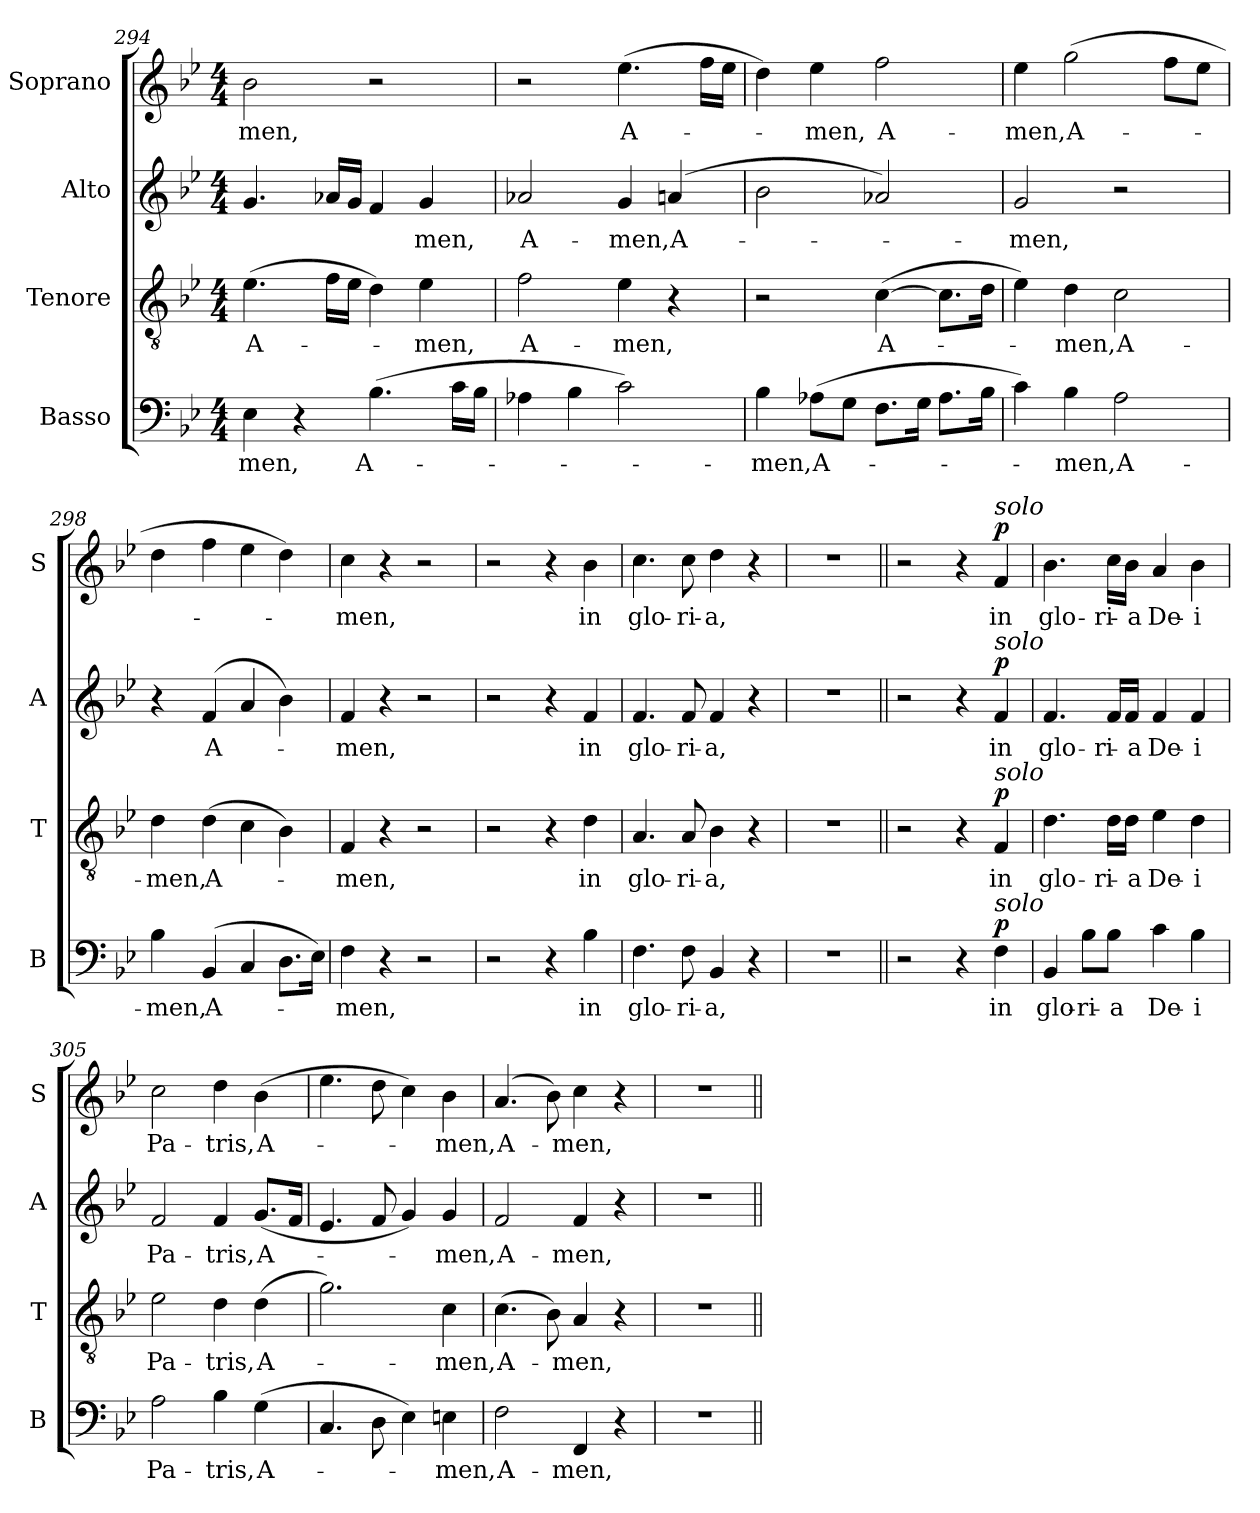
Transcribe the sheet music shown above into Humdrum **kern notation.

**kern	**text	**dynam	**kern	**text	**dynam	**kern	**text	**dynam	**kern	**text	**dynam
*part4	*part4	*part4	*part3	*part3	*part3	*part2	*part2	*part2	*part1	*part1	*part1
*staff4	*staff4	*staff4	*staff3	*staff3	*staff3	*staff2	*staff2	*staff2	*staff1	*staff1	*staff1
*I"Basso	*	*	*I"Tenore	*	*	*I"Alto	*	*	*I"Soprano	*	*
*I'B	*	*	*I'T	*	*	*I'A	*	*	*I'S	*	*
*clefF4	*	*	*clefGv2	*	*	*clefG2	*	*	*clefG2	*	*
*k[b-e-]	*	*	*k[b-e-]	*	*	*k[b-e-]	*	*	*k[b-e-]	*	*
*B-:	*	*	*B-:	*	*	*B-:	*	*	*B-:	*	*
*M4/4	*	*	*M4/4	*	*	*M4/4	*	*	*M4/4	*	*
=294	=294	=294	=294	=294	=294	=294	=294	=294	=294	=294	=294
4E-\	-men,	.	(>4.e-\	A-	.	4.g/	.	.	2b-\	-men,	.
4r	.	.	.	.	.	.	.	.	.	.	.
.	.	.	16f\LL	.	.	16a-X/LL	.	.	.	.	.
.	.	.	16e-\JJ	.	.	16g/JJ	.	.	.	.	.
(>4.B-\	A-	.	4d\)	.	.	4f/	.	.	2r	.	.
.	.	.	4e-\	-men,	.	4g/	-men,	.	.	.	.
16c\LL	.	.	.	.	.	.	.	.	.	.	.
16B-\JJ	.	.	.	.	.	.	.	.	.	.	.
!!LO:PB:g=z
=295	=295	=295	=295	=295	=295	=295	=295	=295	=295	=295	=295
4A-X\	.	.	2f\	A-	.	2a-X/	A-	.	2r	.	.
4B-\	.	.	.	.	.	.	.	.	.	.	.
2c\)	.	.	4e-\	-men,	.	4g/	-men,	.	(>4.ee-\	A-	.
.	.	.	4r	.	.	(>4an/	A-	.	.	.	.
.	.	.	.	.	.	.	.	.	16ff\LL	.	.
.	.	.	.	.	.	.	.	.	16ee-\JJ	.	.
=296	=296	=296	=296	=296	=296	=296	=296	=296	=296	=296	=296
4B-\	-men,	.	2r	.	.	2b-\	.	.	4dd\)	.	.
(>8A-X\L	A-	.	.	.	.	.	.	.	4ee-\	-men,	.
8G\J	.	.	.	.	.	.	.	.	.	.	.
8.F\L	.	.	(>[4c\	A-	.	2a-X/)	.	.	2ff\	A-	.
16G\Jk	.	.	.	.	.	.	.	.	.	.	.
8.A-\L	.	.	8.c\L]	.	.	.	.	.	.	.	.
16B-\Jk	.	.	16d\Jk	.	.	.	.	.	.	.	.
=297	=297	=297	=297	=297	=297	=297	=297	=297	=297	=297	=297
4c\)	.	.	4e-\)	.	.	2g/	-men,	.	4ee-\	-men,	.
4B-\	-men,	.	4d\	-men,	.	.	.	.	(>2gg\	A-	.
2A\	A-	.	2c\	A-	.	2r	.	.	.	.	.
.	.	.	.	.	.	.	.	.	8ff\L	.	.
.	.	.	.	.	.	.	.	.	8ee-\J	.	.
=298	=298	=298	=298	=298	=298	=298	=298	=298	=298	=298	=298
4B-\	-men,	.	4d\	-men,	.	4r	.	.	4dd\	.	.
(>4BB-/	A-	.	(>4d\	A-	.	(>4f/	A-	.	4ff\	.	.
4C/	.	.	4c\	.	.	4a/	.	.	4ee-\	.	.
8.D\L	.	.	4B-\)	.	.	4b-\)	.	.	4dd\)	.	.
16E-\Jk)	.	.	.	.	.	.	.	.	.	.	.
=299	=299	=299	=299	=299	=299	=299	=299	=299	=299	=299	=299
4F\	-men,	.	4F/	-men,	.	4f/	-men,	.	4cc\	-men,	.
4r	.	.	4r	.	.	4r	.	.	4r	.	.
2r	.	.	2r	.	.	2r	.	.	2r	.	.
=300	=300	=300	=300	=300	=300	=300	=300	=300	=300	=300	=300
2r	.	.	2r	.	.	2r	.	.	2r	.	.
4r	.	.	4r	.	.	4r	.	.	4r	.	.
4B-\	in	.	4d\	in	.	4f/	in	.	4b-\	in	.
!!LO:LB:g=z
=301	=301	=301	=301	=301	=301	=301	=301	=301	=301	=301	=301
4.F\	glo-	.	4.A/	glo-	.	4.f/	glo-	.	4.cc\	glo-	.
8F\	-ri-	.	8A/	-ri-	.	8f/	-ri-	.	8cc\	-ri-	.
4BB-/	-a,	.	4B-\	-a,	.	4f/	-a,	.	4dd\	-a,	.
4r	.	.	4r	.	.	4r	.	.	4r	.	.
=302	=302	=302	=302	=302	=302	=302	=302	=302	=302	=302	=302
1r	.	.	1r	.	.	1r	.	.	1r	.	.
=303||	=303||	=303||	=303||	=303||	=303||	=303||	=303||	=303||	=303||	=303||	=303||
2r	.	.	2r	.	.	2r	.	.	2r	.	.
4r	.	.	4r	.	.	4r	.	.	4r	.	.
!	!	!	!	!	!	!	!	!	!LO:TX:a:i:t=solo	!	!
!	!	!	!	!	!	!LO:TX:a:i:t=solo	!	!	!	!	!
!	!	!	!LO:TX:a:i:t=solo	!	!	!	!	!	!	!	!
!LO:TX:a:i:t=solo	!	!	!	!	!	!	!	!	!	!	!
!	!	!LO:DY:a	!	!	!LO:DY:a	!	!	!LO:DY:a	!	!	!LO:DY:a
4F\	in	p	4F/	in	p	4f/	in	p	4f/	in	p
=304	=304	=304	=304	=304	=304	=304	=304	=304	=304	=304	=304
4BB-/	glo-	.	4.d\	glo-	.	4.f/	glo-	.	4.b-\	glo-	.
8B-\L	-ri-	.	.	.	.	.	.	.	.	.	.
8B-\J	-a	.	16d\LL	-ri-	.	16f/LL	-ri-	.	16cc\LL	-ri-	.
.	.	.	16d\JJ	-a	.	16f/JJ	-a	.	16b-\JJ	-a	.
4c\	De-	.	4e-\	De-	.	4f/	De-	.	4a/	De-	.
4B-\	-i	.	4d\	-i	.	4f/	-i	.	4b-\	-i	.
=305	=305	=305	=305	=305	=305	=305	=305	=305	=305	=305	=305
2A\	Pa-	.	2e-\	Pa-	.	2f/	Pa-	.	2cc\	Pa-	.
4B-\	-tris,	.	4d\	-tris,	.	4f/	-tris,	.	4dd\	-tris,	.
(>4G\	A-	.	(>4d\	A-	.	(<8.g/L	A-	.	(>4b-\	A-	.
.	.	.	.	.	.	16f/Jk	.	.	.	.	.
=306	=306	=306	=306	=306	=306	=306	=306	=306	=306	=306	=306
4.C/	.	.	2.g\)	.	.	4.e-/	.	.	4.ee-\	.	.
8D\	.	.	.	.	.	8f/	.	.	8dd\	.	.
4E-\)	.	.	.	.	.	4g/)	.	.	4cc\)	.	.
4En\	-men,	.	4c\	-men,	.	4g/	-men,	.	4b-\	-men,	.
!!LO:LB:g=z
=307	=307	=307	=307	=307	=307	=307	=307	=307	=307	=307	=307
2F\	A-	.	(>4.c\	A-	.	2f/	A-	.	(>4.a/	A-	.
.	.	.	8B-\)	.	.	.	.	.	8b-\)	.	.
4FF/	-men,	.	4A/	-men,	.	4f/	-men,	.	4cc\	-men,	.
4r	.	.	4r	.	.	4r	.	.	4r	.	.
=308	=308	=308	=308	=308	=308	=308	=308	=308	=308	=308	=308
1r	.	.	1r	.	.	1r	.	.	1r	.	.
=||	=||	=||	=||	=||	=||	=||	=||	=||	=||	=||	=||
*-	*-	*-	*-	*-	*-	*-	*-	*-	*-	*-	*-
